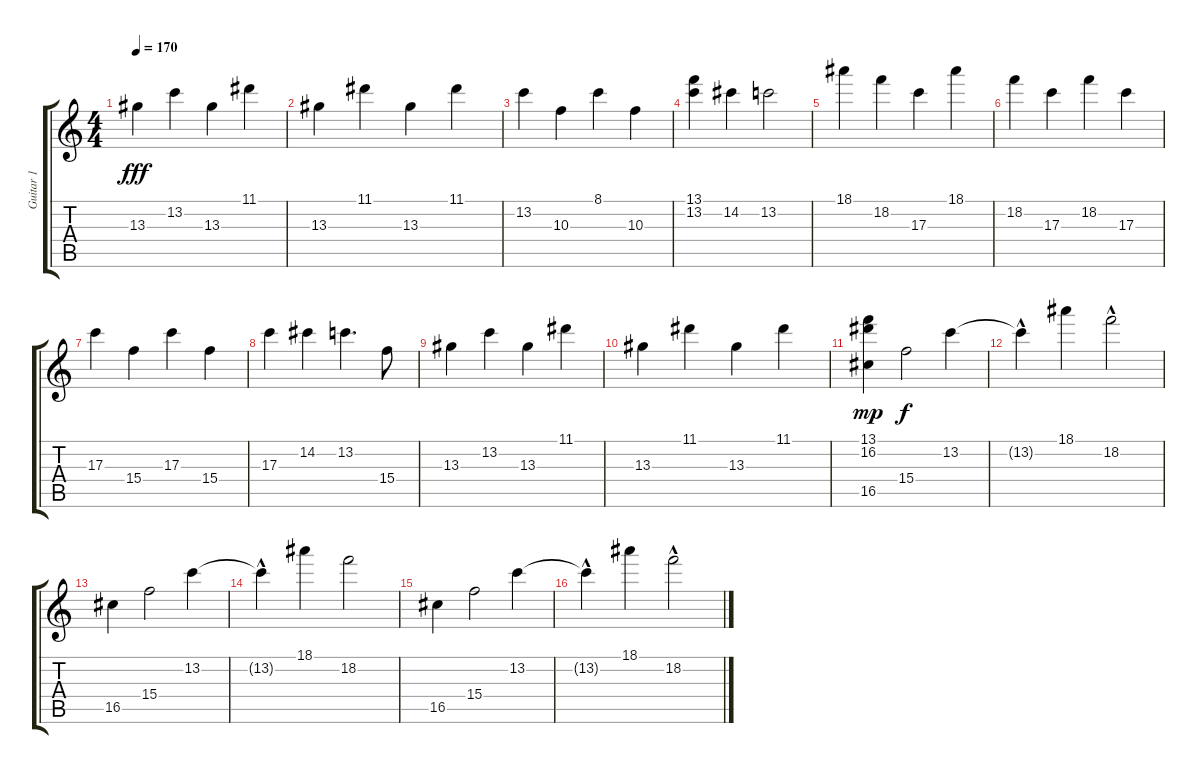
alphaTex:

\track ("Guitar 1" "Guitar 1") {instrument acousticguitarsteel}
\staff {score tabs}
\tuning (E4 B3 G3 D3 A2 E2) {hide}
\ts (4 4)
\tempo 170
\clef g2
\ks c
13.3.4{dy fff} 13.2.4 13.3.4 11.1.4 |
13.3.4 11.1.4 13.3.4 11.1.4 |
13.2.4 10.3.4 8.1.4 10.3.4 |
(13.1 13.2).4 14.2.4 13.2.2 |
18.1.4 18.2.4 17.3.4 18.1.4 |
18.2.4 17.3.4 18.2.4 17.3.4 |
17.3.4 15.4.4 17.3.4 15.4.4 |
17.3.4 14.2.4 13.2.4{d} 15.4.8 |
13.3.4 13.2.4 13.3.4 11.1.4 |
13.3.4 11.1.4 13.3.4 11.1.4 |
(13.1 16.2 16.5).4{dy mp} 15.4.2{dy f} 13.2.4 |
13.2{hac t}.4 18.1.4 18.2{hac}.2 |
16.5.4 15.4.2 13.2.4 |
13.2{hac t}.4 18.1.4 18.2.2 |
16.5.4 15.4.2 13.2.4 |
13.2{hac t}.4 18.1.4 18.2{hac}.2
